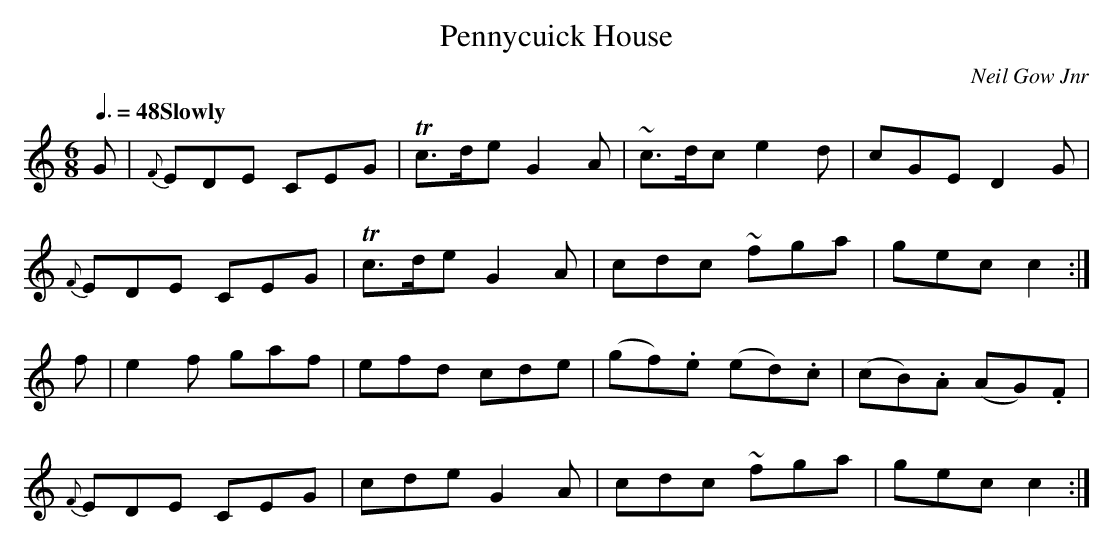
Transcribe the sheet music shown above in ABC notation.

X:1
T:Pennycuick House
C:Neil Gow Jnr
M:6/8
L:1/8
Q:3/8=48 "Slowly"
K:C
G|{F}EDE CEG|Tc>de G2A|~c>dc   e2d  | cGE    D2G  |
  {F}EDE CEG|Tc>de G2A| cdc   ~fga  | gec    c2  :|
f|   e2f gaf| efd  cde|(gf).e (ed).c|(cB).A (AG).F|
  {F}EDE CEG| cde  G2A| cdc   ~fga  | gec    c2  :|
